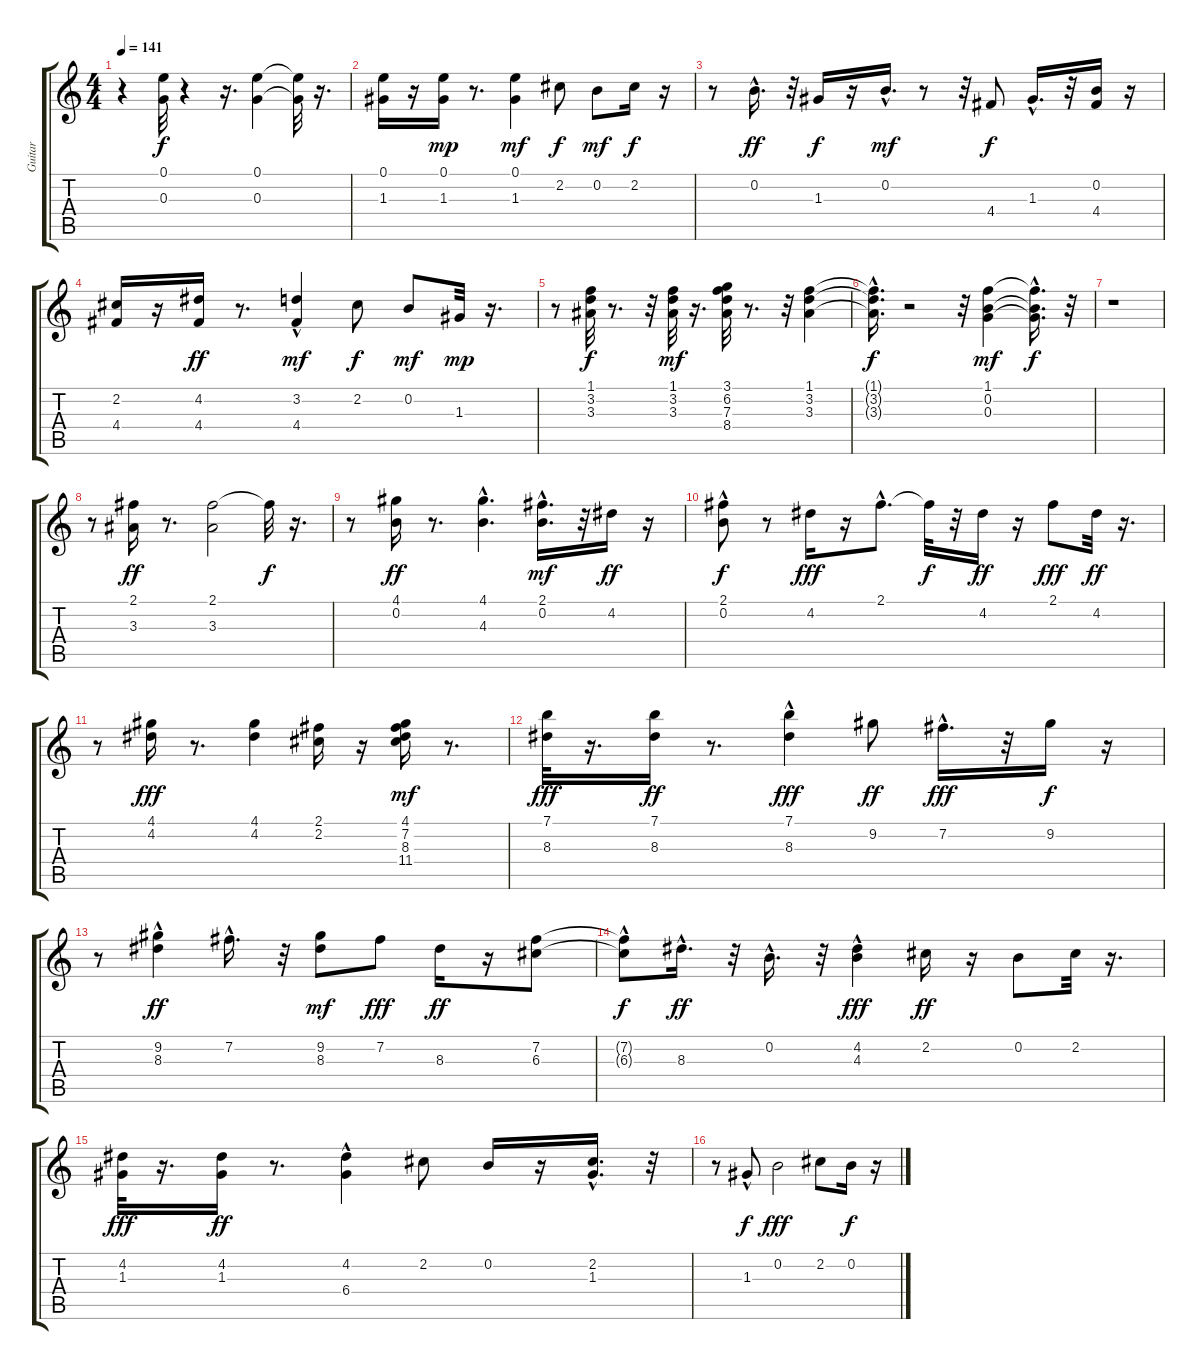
\track ("Guitar" "Guitar") {instrument electricguitarjazz}
\staff {score tabs}
\tuning (E4 B3 G3 D3 A2 E2) {hide}
\ts (4 4)
\tempo 141
\clef g2
\ks c
r.4{dy f} (0.1 0.3).32 r.4 r.16{d} (0.1 0.3).4 (0.1{t} 0.3{t}).32 r.16{d} |
(0.1 1.3).16 r.16 (0.1 1.3).16{dy mp} r.8{d} (0.1 1.3).4{dy mf} 2.2.8{dy f} 0.2.8{dy mf} 2.2.16{dy f} r.16 |
r.8 0.2{hac}.16{d dy ff} r.32 1.3.16{dy f} r.16 0.2{hac}.16{d dy mf} r.8 r.32 4.4.8{dy f} 1.3{hac}.16{d} r.32 (0.2 4.4).16 r.16 |
(2.2 4.4).16 r.16 (4.2 4.4).16{dy ff} r.8{d} (3.2 4.4{hac}).4{dy mf} 2.2.8{dy f} 0.2.8{dy mf} 1.3.32{dy mp} r.16{d} |
r.8 (1.1 3.2 3.3).32{dy f} r.8{d} r.32 (1.1 3.2 3.3).32{dy mf} r.16{d} (3.1 6.2 7.3 8.4).32 r.8{d} r.32 (1.1 3.2 3.3).4 |
(1.1{hac t} 3.2{hac t} 3.3{hac t}).16{d dy f} r.2 r.32 (1.1 0.2 0.3).4{dy mf} (1.1{t} 0.2{t} 0.3{hac t}).16{d dy f} r.32 |
r.1 |
r.8 (2.1 3.3).16{dy ff} r.8{d} (2.1 3.3).2 2.1{t}.32{dy f} r.16{d} |
r.8 (4.1 0.2).16{dy ff} r.8{d} (4.1{hac} 4.3).4{d} (2.1{hac} 0.2).16{d dy mf} r.32 4.2.16{dy ff} r.16 |
(2.1 0.2{hac}).8{dy f} r.8 4.2.16{dy fff} r.16 2.1{hac}.8{d} 2.1{t}.32{dy f} r.32 4.2.16{dy ff} r.16 2.1.8{dy fff} 4.2.32{dy ff} r.16{d} |
r.8 (4.1 4.2).16{dy fff} r.8{d} (4.1 4.2).4 (2.1 2.2).16 r.16 (4.1 7.2 8.3 11.4).16{dy mf} r.8{d} |
(7.1 8.3).32{dy fff} r.16{d} (7.1 8.3).16{dy ff} r.8{d} (7.1{hac} 8.3).4{dy fff} 9.2.8{dy ff} 7.2{hac}.16{d dy fff} r.32 9.2.16{dy f} r.16 |
r.8 (9.2{hac} 8.3).4{dy ff} 7.2{hac}.16{d} r.32 (9.2 8.3).8{dy mf} 7.2.8{dy fff} 8.3.16{dy ff} r.16 (7.2 6.3).8 |
(7.2{t} 6.3{hac t}).8{dy f} 8.3{hac}.16{d dy ff} r.32 0.2{hac}.16{d} r.32 (4.2 4.3{hac}).4{dy fff} 2.2.16{dy ff} r.16 0.2.8 2.2.32 r.16{d} |
(4.2 1.3).32{dy fff} r.16{d} (4.2 1.3).16{dy ff} r.8{d} (4.2 6.4{hac}).4 2.2.8 0.2.16 r.16 (2.2{hac} 1.3{hac}).16{d} r.32 |
r.8 1.3{hac}.8{dy f} 0.2.2{dy fff} 2.2.8 0.2.16{dy f} r.16
